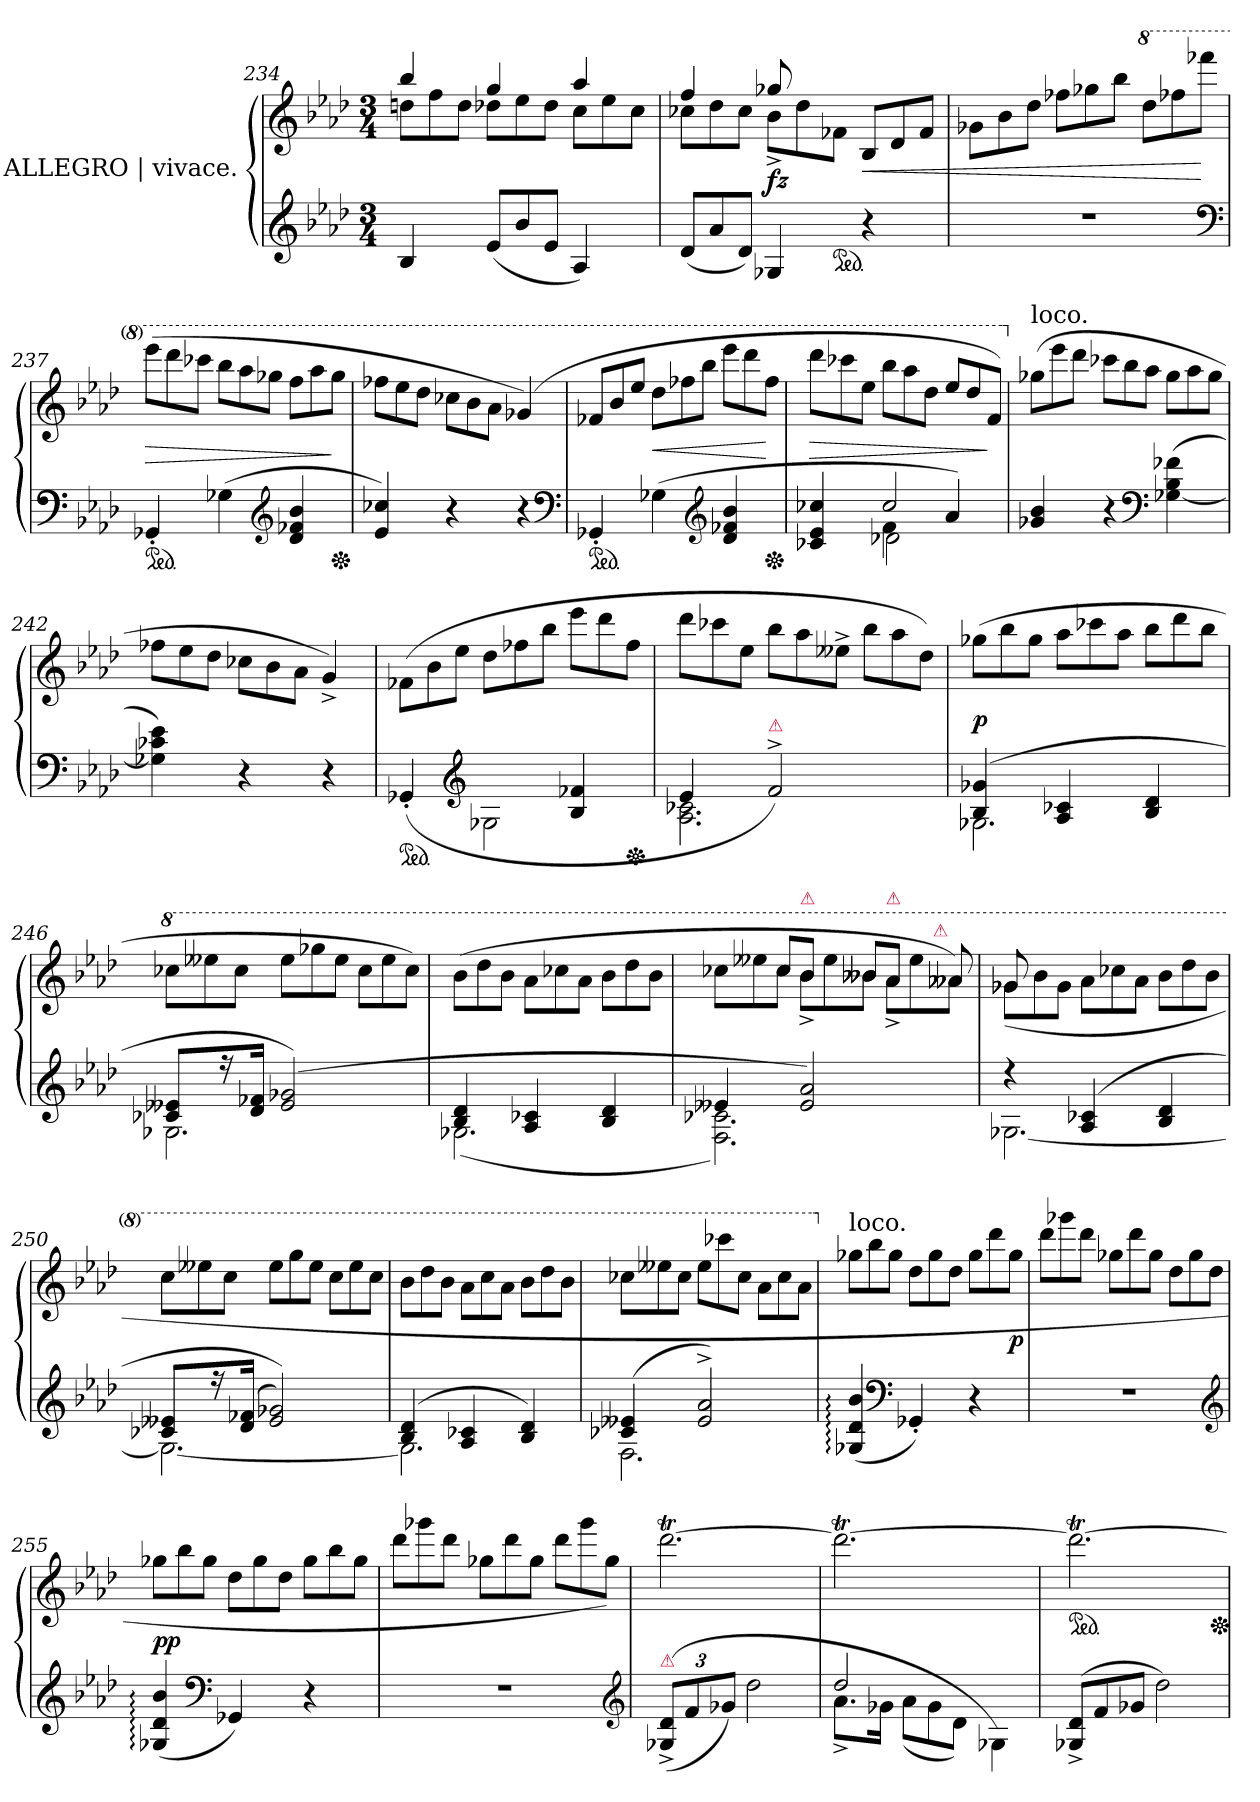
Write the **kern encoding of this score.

**kern	**kern	**dynam
*part1	*part1	*part1
*staff2	*staff1	*staff1/2
*I"ALLEGRO | vivace.	*	*
*clefG2	*clefG2	*
*k[b-e-a-d-]	*k[b-e-a-d-]	*
*f:	*f:	*
*M3/4	*M3/4	*
=234	=234	=234
*	*^	*
*	*	*Xtuplet	*
4B-	4bb-	12ddnL	.
.	.	12ff	.
.	.	12ddJ	.
*Xtuplet	*	*	*
(<12e-L	4gg	12dd-XL	.
12b-	.	12ee-	.
12e-J	.	12dd-J	.
4A-)	4aa-	12ccL	.
.	.	12ee-	.
.	.	12ccJ	.
=235	=235	=235	=235
(<12d-L	4ff	12cc-XL	.
12a-	.	12dd-	.
12d-J)	.	12cc-J	.
4G-X	8gg-X	12b-^<L	fz
.	.	12dd-	.
.	8ryy	.	.
*ped	*	*	*
.	.	12f-XJ	.
4r	4ryy	12B-L	<
.	.	12d-	.
.	.	12f-J	.
*	*v	*v	*
=236	=236	=236
2.rdd	12g-XL	.
.	12b-	.
.	12dd-J	.
.	12ff-XL	.
.	12gg-X	.
.	12bb-J	.
*	*8va	*
.	12ddd-L	.
.	12fff-X	.
.	12ffff-XJ	[
*clefF4	*	*
=237	=237	=237
*ped	*	*
4GG-X'<	(>12eeee-L	>
.	12dddd-	.
.	12cccc-XJ	.
(>4G-X	12bbb-L	.
.	12aaa-	.
.	12ggg-XJ	.
*clefG2	*	*
4d- 4f-X 4b-	12fffL	.
.	12aaa-	.
*Xped	*	*
.	12ggg-J	]
=238	=238	=238
4e- 4cc-X)	12fff-XL	.
.	12eee-	.
.	12ddd-J	.
4r	12ccc-XL	.
.	12bb-	.
.	12aa-J	.
4r	(>4gg-X)	.
*clefF4	*	*
=239	=239	=239
*ped	*	*
4GG-X'<	12ff-X/L	.
.	12bb-	.
.	12eee-J	.
(>4G-X	12ddd-L	<
.	12fff-X	.
.	12bbb-J	.
*clefG2	*	*
4d- 4f-X 4b-	12eeee-L	.
.	12dddd-	.
*Xped	*	*
.	12fff-J	[
=240	=240	=240
*^	*	*
*	*^	*	*
4ryy	4c-X/ 4e-/ 4cc-X/	4ryy	12dddd-L	>
.	.	.	12cccc-X	.
.	.	.	12eee-J	.
2cc-	4f	2d-X\	12bbb-L	.
.	.	.	12aaa-	.
.	.	.	12ddd-J	.
.	4a-/)	.	12eee-/L	.
.	.	.	12ddd-	.
.	.	.	12ffJ)	]
*v	*v	*v	*	*
=241	=241	=241
*	*X8va	*
!	!LO:TX:a:t=loco.	!
4g-X 4b-	(>12gg-XL	.
.	12eee-	.
.	12ddd-J	.
4r	12ccc-XL	.
.	12bb-	.
.	12aa-J	.
*clefF4	*	*
(>[4G-X 4B- 4f-X	12gg-L	.
.	12aa-	.
.	12gg-J	.
=242	=242	=242
4G-X] 4c-X 4e-)	12ff-XL	.
.	12ee-	.
.	12dd-J	.
4r	12cc-XL	.
.	12b-	.
.	12a-J	.
4r	4g^<)	.
=243	=243	=243
*^	*	*
*ped	*	*	*
(>4GG-X'<	4ryy	(>12f-XL	.
.	.	12b-	.
.	.	12ee-J	.
*clefG2	*	*	*
4ryy	2G-X	12dd-L	.
.	.	12ff-X	.
.	.	12bb-J	.
4B- 4f-X	.	12eee-L	.
.	.	12ddd-	.
*Xped	*	*	*
.	.	12ff-J	.
=244	=244	=244	=244
4e-	2.A- 2.c-X	12ddd-L	.
.	.	12ccc-X	.
.	.	12ee-J	.
!LO:TX:a:color=crimson:t=⚠	!	!	!
2f^)	.	12bb-L	.
.	.	12aa-	.
.	.	12ee--X^<J	.
.	.	12bb-L	.
.	.	12aa-	.
.	.	12dd-J)	.
=245	=245	=245	=245
(>4B- 4g-X	2.G-X	(>12gg-XL	p
.	.	12bb-	.
.	.	12gg-J	.
4A- 4c-X	.	12aa-L	.
.	.	12ccc-X	.
.	.	12aa-J	.
4B- 4d-	.	12bb-L	.
.	.	12ddd-	.
.	.	12bb-J	.
=246	=246	=246	=246
*	*	*8va	*
8c-X 8e--XL	2.G-X	12ccc-XL	.
.	.	12eee--X	.
16r	.	.	.
.	.	12ccc-J	.
16d- 16f-XJk	.	.	.
(<2e-- 2g-X)	.	12eee--L	.
.	.	12ggg-X	.
.	.	12eee--J	.
.	.	12ccc-L	.
.	.	12eee--	.
.	.	12ccc-J)	.
=247	=247	=247	=247
(>4B- 4d-	(<2.G-X)	(>12bb-L	.
.	.	12ddd-	.
.	.	12bb-J	.
4A- 4c-X	.	12aa-\L	.
.	.	12ccc-X	.
.	.	12aa-J	.
4B- 4d-	.	12bb-L	.
.	.	12ddd-	.
.	.	12bb-J	.
=248	=248	=248	=248
*	*	*^	*
4e--X	2.F 2.c-X)	12ryy	12ccc-X\L	.
.	.	12ryy	12eee--X	.
.	.	12ccc-/L	12ccc-J	.
!	!	!LO:TX:a:color=crimson:t=⚠	!	!
2e-- 2a-)	.	12bb-/J	12bb-^<L	.
.	.	12ryy	12eee--\	.
.	.	12bb--X/L	12bb--X\J	.
!	!	!LO:TX:a:color=crimson:t=⚠	!	!
.	.	12aa-/J	12aa-^<\L	.
.	.	12ryy	12eee--	.
!	!	!LO:TX:a:color=crimson:t=⚠	!	!
.	.	12aa--X/	12aa--XJ)	.
=249	=249	=249	=249	=249
4r	[<2.G-X	12gg-X/	(>12gg-X\L	.
.	.	12ryy	12bb-	.
.	.	12ryy	12gg-J	.
(>4A- 4c-X	.	2ryy	12aa-\L	.
.	.	.	12ccc-X	.
.	.	.	12aa-J	.
4B- 4d-	.	.	12bb-\L	.
.	.	.	12ddd-	.
.	.	.	12bb-J	.
*	*	*v	*v	*
=250	=250	=250	=250
8c-X 8e--XL	2.G-_	12cccL	.
.	.	12eee--X	.
16r	.	.	.
.	.	12cccJ	.
(<16d- 16f-XJk	.	.	.
2e-- 2g-X))	.	12eee--L	.
.	.	12ggg	.
.	.	12eee--J	.
.	.	12cccL	.
.	.	12eee--	.
.	.	12cccJ	.
=251	=251	=251	=251
(>4B- 4d-	2.G-]	12bb-L	.
.	.	12ddd-	.
.	.	12bb-J	.
4A- 4c-X	.	12aa-\L	.
.	.	12ccc	.
.	.	12aa-J	.
4B- 4d-)	.	12bb-L	.
.	.	12ddd-	.
.	.	12bb-J	.
=252	=252	=252	=252
(>4c-X 4e--X	2.F	12ccc-X\L	.
.	.	12eee--X	.
.	.	12ccc-J	.
2e--^> 2a-^>)	.	12eee--\L	.
.	.	12cccc-X	.
.	.	12ccc-J	.
.	.	12aa-L	.
.	.	12ccc-	.
.	.	12aa-J	.
*v	*v	*	*
=253	=253	=253
*	*X8va	*
!	!LO:TX:a:t=loco.	!
(>4G-X: 4d-: 4b-:	12gg-XL	.
.	12bb-	.
.	12gg-J	.
*clefF4	*	*
4GG-X'<)	12dd-L	.
.	12gg-	.
.	12dd-J	.
4r	12gg-L	.
.	12ddd-	.
.	12gg-J	p
=254	=254	=254
2.rF	12ddd-L	.
.	12ggg-X	.
.	12ddd-J	.
.	12gg-XL	.
.	12ddd-	.
.	12gg-J	.
.	12dd-L	.
.	12gg-	.
.	12dd-J	.
*clefG2	*	*
=255	=255	=255
(>4G-X: 4d-: 4b-:	12gg-XL	pp
.	12bb-	.
.	12gg-J	.
*clefF4	*	*
4GG-X)	12dd-L	.
.	12gg-	.
.	12dd-J	.
4r	12gg-L	.
.	12bb-	.
.	12gg-J	.
=256	=256	=256
2.rF	12ddd-L	.
.	12ggg-X	.
.	12ddd-J	.
.	12gg-XL	.
.	12ddd-	.
.	12gg-J	.
.	12ddd-L	.
.	12ggg-	.
.	12gg-J)	.
*clefG2	*	*
=257	=257	=257
*tuplet	*	*
!LO:TX:a:color=crimson:t=⚠	!	!
(<(>12G-X^> 12d-^>L	[>2.ddd-T	.
12f	.	.
12g-XJ)	.	.
2dd-	.	.
=258	=258	=258
*^	*	*
2dd-	8.a-^<L	2.ddd-T_>	.
.	16g-XJk	.	.
*	*Xtuplet	*	*
.	(>12a-L	.	.
.	12g-	.	.
.	12d-J)	.	.
4ryy	4G-X\)	.	.
=259	=259	=259	=259
!	!	!LO:TX:b:t=smorz.	!
*v	*v	*	*
*	*ped	*
(<12G-X^> 12d-^>L	2.ddd-T_	.
12f	.	.
12g-XJ	.	.
*	*Xped	*
2dd-\)	.	.
=	=	=
*-	*-	*-
